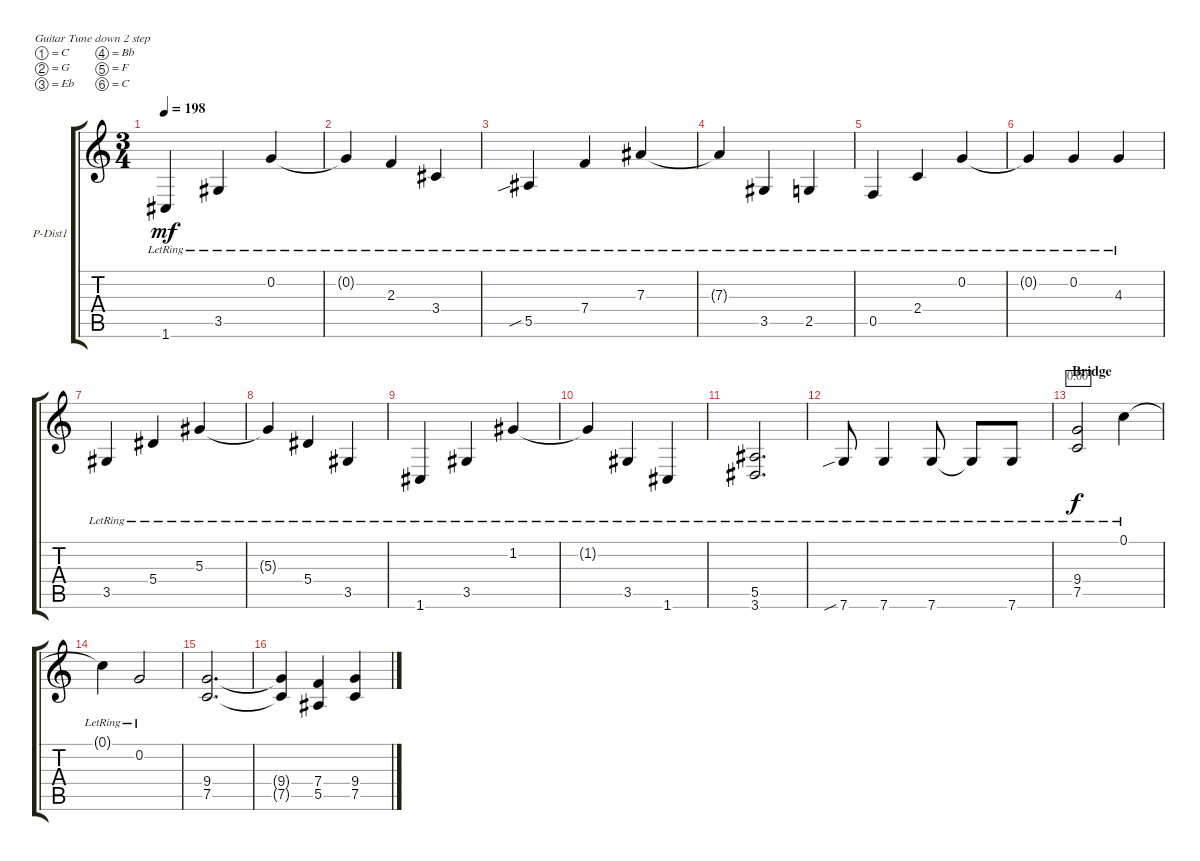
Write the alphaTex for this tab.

\defaultSystemsLayout 4
\bracketExtendMode groupsimilarinstruments
\firstSystemTrackNameOrientation horizontal
\otherSystemsTrackNameOrientation horizontal
\track ("Petrucci Dist 1" "P-Dist1") {instrument distortionguitar}
\staff {score tabs}
\tuning (C4 G3 Eb3 Bb2 F2 C2)
\ts (3 4)
\tempo 198
\clef g2
\ks c
1.6{lr}.4{dy mf} 3.5{lr}.4 0.2{lr}.4 |
0.2{lr t}.4 2.3{lr}.4 3.4{lr}.4 |
5.5{sib lr}.4 7.4{lr}.4 7.3{lr}.4 |
7.3{lr t}.4 3.5{lr}.4 2.5{lr}.4 |
0.5{lr}.4 2.4{lr}.4 0.2{lr}.4 |
0.2{lr t}.4 0.2{lr}.4 4.3{lr}.4 |
3.5{lr}.4 5.4{lr}.4 5.3{lr}.4 |
5.3{lr t}.4 5.4{lr}.4 3.5{lr}.4 |
1.6{lr}.4 3.5{lr}.4 1.2{lr}.4 |
1.2{lr t}.4 3.5{lr}.4 1.6{lr}.4 |
(3.6{lr} 5.5{lr}).2{d} |
7.6{sib lr}.8 7.6{lr}.4 7.6{lr}.8 7.6{lr t}.8 7.6{lr}.8 |
\section ("" "Bridge")
(7.5 9.4{lr}).2{dy f timer} 0.1{lr}.4 |
0.1{lr t}.4 0.2{lr}.2 |
(7.5 9.4).2{d} |
(9.4{t} 7.5{t}).4 (5.5 7.4).4 (9.4 7.5).4
